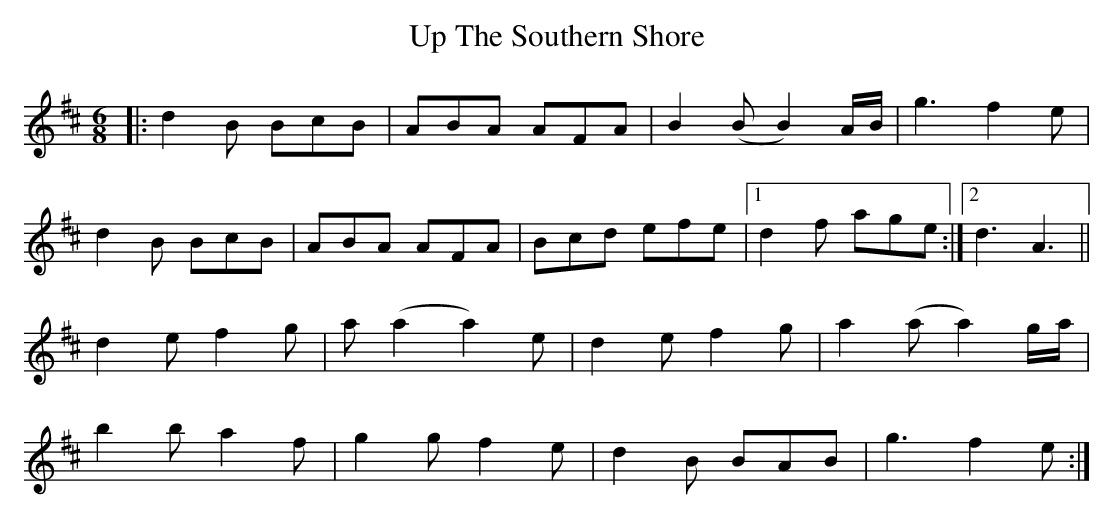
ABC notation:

X:1
T: Up The Southern Shore
M: 6/8
L: 1/8
K: Dmaj
|:d2B BcB|ABA AFA|B2(B B2)A/B/|g3 f2e|
d2B BcB|ABA AFA|Bcd efe|1 d2f age:|2 d3A3||
d2e f2g|a (a2 a2)e|d2e f2g|a2(a a2)g/a/|
b2b a2f|g2g f2e|d2B BAB|g3 f2e:|
